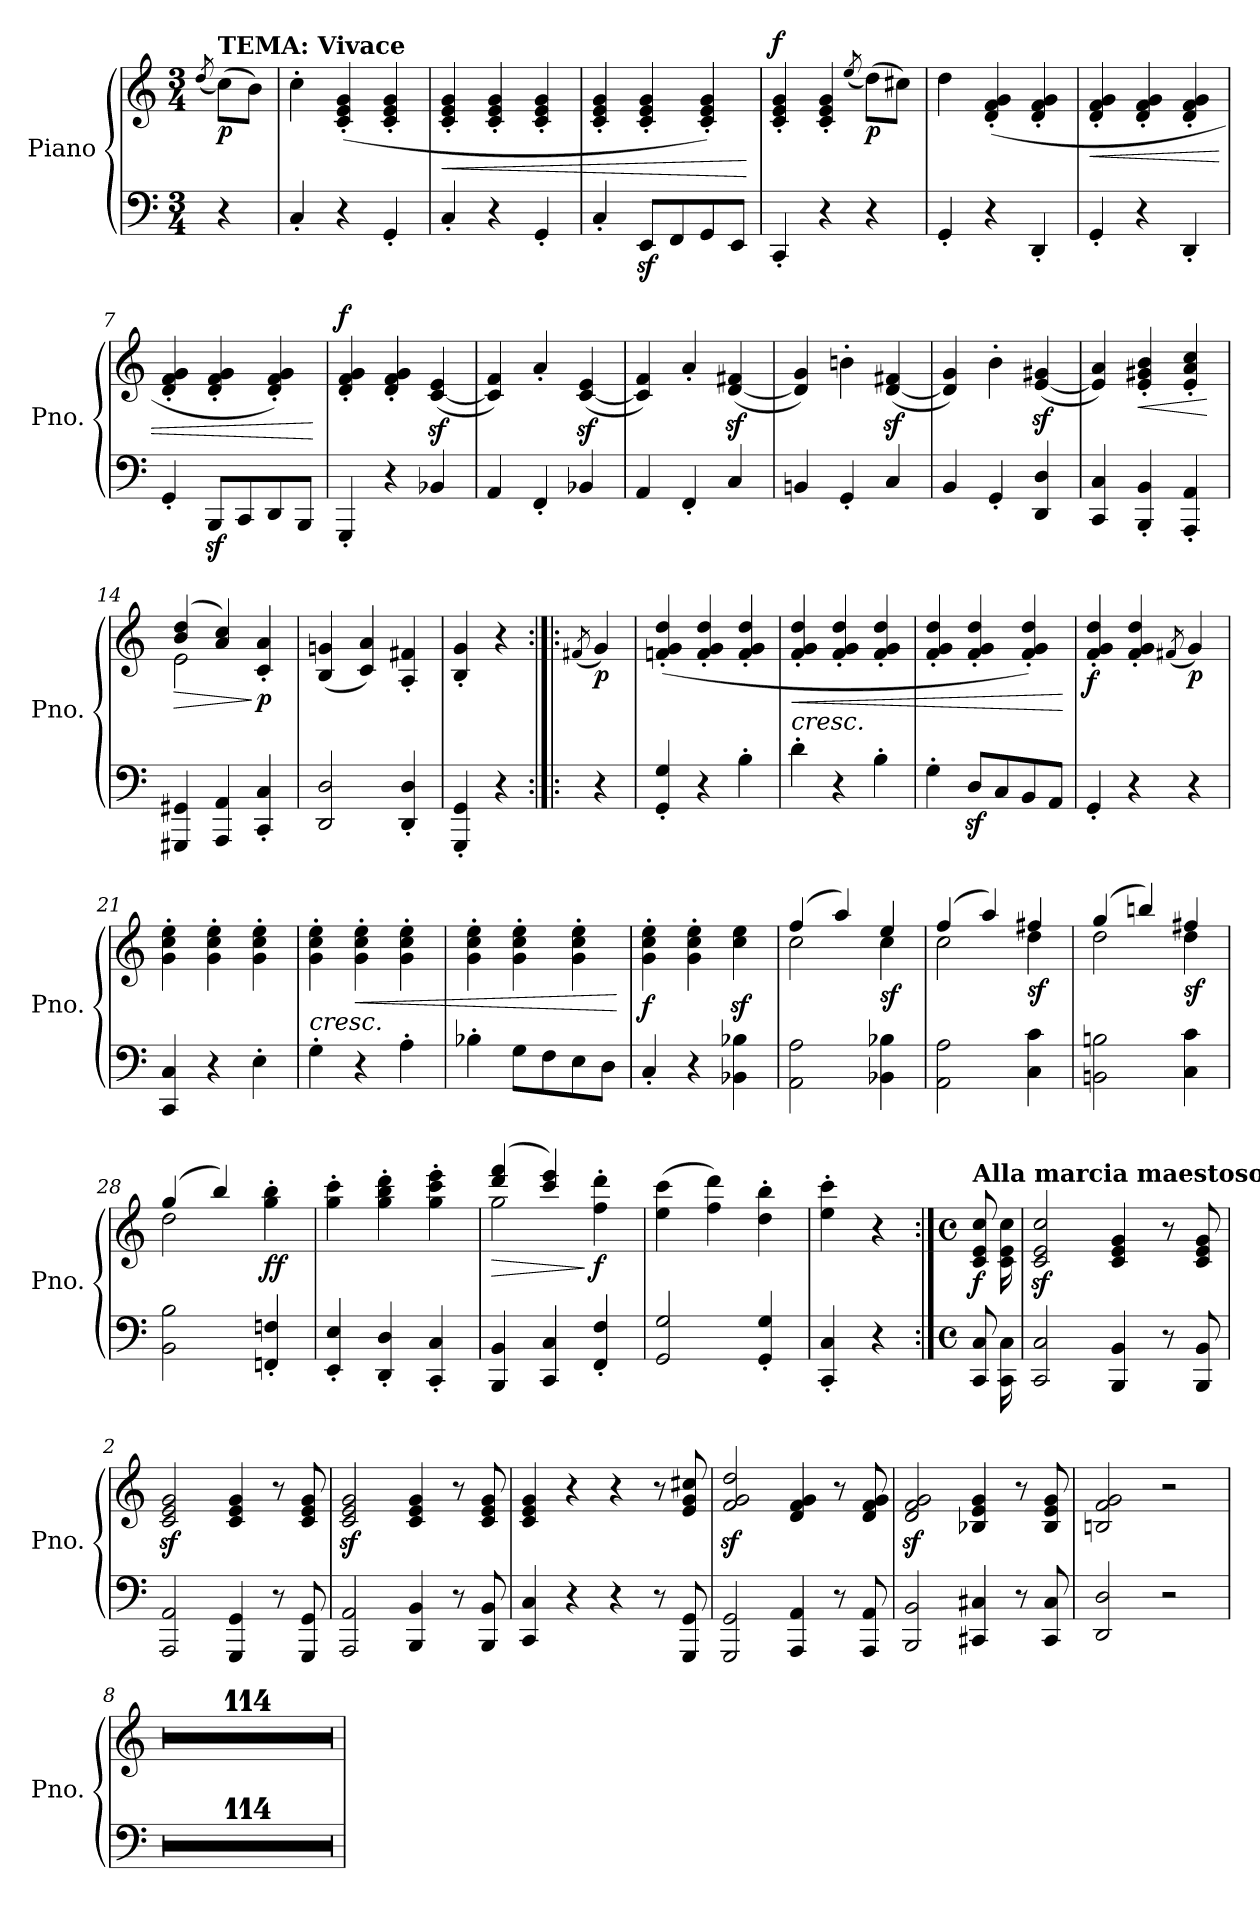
**kern	**kern	**dynam
*part1	*part1	*part1
*staff2	*staff1	*staff1/2
*I"Piano	*	*
*I'Pno.	*	*
*clefF4	*clefG2	*
*k[]	*k[]	*
*M3/4	*M3/4	*
=	=	=
.	(<8qdd/	.
!	!LO:TX:a:B:t=TEMA&colon; Vivace	!
!	!	!LO:DY:b
4r	(>8cc\L)	p
.	8b\J)	.
=1	=1	=1
4C'/	4cc'\	.
4r	(<4c/' 4e/' 4g/'	.
4GG'/	4c/' 4e/' 4g/'	.
=2	=2	=2
!	!	!LO:HP:b
4C'/	4c/' 4e/' 4g/'	<
4r	4c/' 4e/' 4g/'	.
4GG'/	4c/' 4e/' 4g/'	.
=3	=3	=3
4C'/	4c/' 4e/' 4g/'	.
8EEz</L	4c/' 4e/' 4g/'	.
8FF/	.	.
8GG/	4c/' 4e/' 4g/')	.
8EE/J	.	.
.	.	[
=4	=4	=4
!	!	!LO:DY:a
4CC'/	4c/' 4e/' 4g/'	f
4r	4c/' 4e/' 4g/'	.
.	(<8qee/	.
!	!	!LO:DY:b
4r	(>8dd\L)	p
.	8cc#X\J)	.
=5	=5	=5
4GG'/	4dd\	.
4r	(<4d/' 4f/' 4g/'	.
4DD'/	4d/' 4f/' 4g/'	.
!!LO:LB:g=z
=6	=6	=6
!	!	!LO:HP:b
4GG'/	4d/' 4f/' 4g/'	<
4r	4d/' 4f/' 4g/'	.
4DD'/	4d/' 4f/' 4g/'	.
=7	=7	=7
4GG'/	4d/' 4f/' 4g/'	.
8BBBz</L	4d/' 4f/' 4g/'	.
8CC/	.	.
8DD/	4d/' 4f/' 4g/')	.
8BBB/J	.	.
.	.	[
=8	=8	=8
!	!	!LO:DY:a
4GGG'/	4d/' 4f/' 4g/'	f
4r	4d/' 4f/' 4g/'	.
4BB-X/	(>[4c/z< 4e/z<	.
=9	=9	=9
4AA/	4c/] 4f/)	.
4FF'/	4a'/	.
4BB-X/	(>[4c/z< 4e/z<	.
=10	=10	=10
4AA/	4c/] 4f/)	.
4FF'/	4a'/	.
4C/	(>[4d/z< 4f#X/z<	.
=11	=11	=11
4BBn/	4d/] 4g/)	.
4GG'/	4bn'\	.
4C/	(>[4d/z< 4f#X/z<	.
!!LO:LB:g=z
=12	=12	=12
4BB/	4d/] 4g/)	.
4GG'/	4b'\	.
4DD/ 4D/	(>[4e/z< 4g#X/z<	.
=13	=13	=13
4CC/ 4C/	4e/] 4a/)	.
!	!	!LO:HP:b
4BBB/' 4BB/'	4e/' 4g#X/' 4b/'	<
4AAA/' 4AA/'	4e/' 4a/' 4cc/'	.
.	.	[
=14	=14	=14
!	!	!LO:HP:b
*	*^	*
4GGG#X/ 4GG#X/	(>4b/ 4dd/	2e\	>
4AAA/ 4AA/	4a/ 4cc/)	.	.
!	!	!	!LO:DY:n=1:b
4CC/' 4C/'	4c/' 4a/'	4ryy	] p
*	*v	*v	*
=15	=15	=15
2DD/ 2D/	(<4B/ 4gn/	.
.	4c/ 4a/)	.
4DD/' 4D/'	4A/' 4f#X/'	.
=16	=16	=16
4GGG/' 4GG/'	4B/' 4g/'	.
4r	4r	.
=16X1:|!|:	=16X1:|!|:	=16X1:|!|:
.	(<8qf#X/	.
!	!	!LO:DY:b
4r	4g/)	p
=17	=17	=17
4GG/' 4G/'	(<4fn/' 4g/' 4dd/'	.
4r	4f/' 4g/' 4dd/'	.
4B'\	4f/' 4g/' 4dd/'	.
!!LO:LB:g=z
=18	=18	=18
!	!LO:TX:b:i:t=cresc.	!
!	!	!LO:HP:b
4d'\	4f/' 4g/' 4dd/'	<
4r	4f/' 4g/' 4dd/'	.
4B'\	4f/' 4g/' 4dd/'	.
=19	=19	=19
4G'\	4f/' 4g/' 4dd/'	.
8Dz</L	4f/' 4g/' 4dd/'	.
8C/	.	.
8BB/	4f/' 4g/' 4dd/')	.
8AA/J	.	.
.	.	[
=20	=20	=20
!	!	!LO:DY:b
4GG'/	4f/' 4g/' 4dd/'	f
4r	4f/' 4g/' 4dd/'	.
.	(<8qf#X/	.
!	!	!LO:DY:b
4r	4g/)	p
=21	=21	=21
4CC/ 4C/	4g\' 4cc\' 4ee\'	.
4r	4g\' 4cc\' 4ee\'	.
4E'\	4g\' 4cc\' 4ee\'	.
=22	=22	=22
!	!LO:TX:b:i:t=cresc.	!
4G'\	4g\' 4cc\' 4ee\'	.
!	!	!LO:HP:b
4r	4g\' 4cc\' 4ee\'	<
4A'\	4g\' 4cc\' 4ee\'	.
=23	=23	=23
4B-X'\	4g\' 4cc\' 4ee\'	.
8G\L	4g\' 4cc\' 4ee\'	.
8F\	.	.
8E\	4g\' 4cc\' 4ee\'	.
8D\J	.	.
.	.	[
=24	=24	=24
!	!	!LO:DY:b
4C'/	4g\' 4cc\' 4ee\'	f
4r	4g\' 4cc\' 4ee\'	.
4BB-X\ 4B-X\	4cc\z< 4ee\z<	.
!!LO:LB:g=z
=25	=25	=25
*	*^	*
2AA\ 2A\	(>4ff/	2cc\	.
.	4aa/)	.	.
!	!	!	!LO:DY:b
4BB-X\ 4B-X\	4ee/	4cc\	sf
=26	=26	=26	=26
2AA\ 2A\	(>4ff/	2cc\	.
.	4aa/)	.	.
!	!	!	!LO:DY:b
4C\ 4c\	4ff#X/	4dd\	sf
=27	=27	=27	=27
2BBn\ 2Bn\	(>4gg/	2dd\	.
.	4bbn/)	.	.
!	!	!	!LO:DY:b
4C\ 4c\	4ff#X/	4dd\	sf
=28	=28	=28	=28
2BB\ 2B\	(>4gg/	2dd\	.
.	4bb/)	.	.
!	!	!	!LO:DY:b
4FFn/' 4Fn/'	4gg\' 4bb\'	4ryy	ff
*	*v	*v	*
=29	=29	=29
4EE/' 4E/'	4gg\' 4ccc\'	.
4DD/' 4D/'	4gg\' 4bb\' 4ddd\'	.
4CC/' 4C/'	4gg\' 4ccc\' 4eee\'	.
=30	=30	=30
!	!	!LO:HP:b
*	*^	*
4BBB/ 4BB/	(>4ddd/ 4fff/	2gg\	>
4CC/ 4C/	4ccc/ 4eee/)	.	.
!	!	!	!LO:DY:n=1:b
4FF/' 4F/'	4ff\' 4ddd\'	4ryy	] f
*	*v	*v	*
=31	=31	=31
2GG/ 2G/	(>4ee\ 4ccc\	.
.	4ff\ 4ddd\)	.
4GG/' 4G/'	4dd\' 4bb\'	.
=32	=32	=32
4CC/' 4C/'	4ee\' 4ccc\'	.
4r	4r	.
!!LO:LB:g=z
=:|!	=:|!	=:|!
*M4/4	*M4/4	*
*met(c)	*met(c)	*
*^	*^	*
!	!	!LO:TX:a:B:t=Alla marcia maestoso	!	!
!	!	!	!	!LO:DY:b
8CC/ 8C/	16ryy	8c/ 8e/ 8cc/	16ryy	f
.	16CC! 16C!	.	16c! 16e! 16cc!	.
*v	*v	*	*	*
*	*v	*v	*
=1	=1	=1
2CC/ 2C/	2c/z< 2e/z< 2cc/z<	.
4BBB/ 4BB/	4c/ 4e/ 4g/	.
8r	8r	.
8BBB/ 8BB/	8c/ 8e/ 8g/	.
=2	=2	=2
2AAA/ 2AA/	2c/z< 2e/z< 2g/z<	.
4GGG/ 4GG/	4c/ 4e/ 4g/	.
8r	8r	.
8GGG/ 8GG/	8c/ 8e/ 8g/	.
=3	=3	=3
2AAA/ 2AA/	2c/z< 2e/z< 2g/z<	.
4BBB/ 4BB/	4c/ 4e/ 4g/	.
8r	8r	.
8BBB/ 8BB/	8c/ 8e/ 8g/	.
=4	=4	=4
4CC/ 4C/	4c/ 4e/ 4g/	.
4r	4r	.
4r	4r	.
8r	8r	.
8GGG/ 8GG/	8e/ 8g/ 8cc#X/	.
=5	=5	=5
2GGG/ 2GG/	2f/z< 2g/z< 2dd/z<	.
4AAA/ 4AA/	4d/ 4f/ 4g/	.
8r	8r	.
8AAA/ 8AA/	8d/ 8f/ 8g/	.
!!LO:PB:g=z
=6	=6	=6
2BBB/ 2BB/	2d/z< 2f/z< 2g/z<	.
4CC#X/ 4C#X/	4B-X/ 4e/ 4g/	.
8r	8r	.
8CC#/ 8C#/	8B-/ 8e/ 8g/	.
=7	=7	=7
2DD/ 2D/	2Bn/ 2f/ 2g/	.
2r	2r	.
=8	=8	=8
1r	1r	.
=9	=9	=9
1r	1r	.
=10	=10	=10
1r	1r	.
=11	=11	=11
1r	1r	.
=12	=12	=12
1r	1r	.
=13	=13	=13
1r	1r	.
=14	=14	=14
1r	1r	.
!!LO:LB:g=z
=15	=15	=15
1r	1r	.
=16	=16	=16
1r	1r	.
=17	=17	=17
1r	1r	.
=18	=18	=18
1r	1r	.
=19	=19	=19
1r	1r	.
=20	=20	=20
1r	1r	.
=21	=21	=21
1r	1r	.
=22	=22	=22
1r	1r	.
=23	=23	=23
1r	1r	.
=24	=24	=24
1r	1r	.
=25	=25	=25
1r	1r	.
=26	=26	=26
1r	1r	.
!!LO:LB:g=z
=27	=27	=27
1r	1r	.
=28	=28	=28
1r	1r	.
=29	=29	=29
1r	1r	.
=30	=30	=30
1r	1r	.
=31	=31	=31
1r	1r	.
=32	=32	=32
1r	1r	.
=33	=33	=33
1r	1r	.
=34	=34	=34
1r	1r	.
=35	=35	=35
1r	1r	.
=36	=36	=36
1r	1r	.
=37	=37	=37
1r	1r	.
=38	=38	=38
1r	1r	.
!!LO:LB:g=z
=39	=39	=39
1r	1r	.
=40	=40	=40
1r	1r	.
=41	=41	=41
1r	1r	.
=42	=42	=42
1r	1r	.
=43	=43	=43
1r	1r	.
=44	=44	=44
1r	1r	.
=45	=45	=45
1r	1r	.
=46	=46	=46
1r	1r	.
=47	=47	=47
1r	1r	.
=48	=48	=48
1r	1r	.
=49	=49	=49
1r	1r	.
=50	=50	=50
1r	1r	.
!!LO:LB:g=z
=51	=51	=51
1r	1r	.
=52	=52	=52
1r	1r	.
=53	=53	=53
1r	1r	.
=54	=54	=54
1r	1r	.
=55	=55	=55
1r	1r	.
=56	=56	=56
1r	1r	.
=57	=57	=57
1r	1r	.
=58	=58	=58
1r	1r	.
=59	=59	=59
1r	1r	.
=60	=60	=60
1r	1r	.
=61	=61	=61
1r	1r	.
=62	=62	=62
1r	1r	.
!!LO:LB:g=z
=63	=63	=63
1r	1r	.
=64	=64	=64
1r	1r	.
=65	=65	=65
1r	1r	.
=66	=66	=66
1r	1r	.
=67	=67	=67
1r	1r	.
=68	=68	=68
1r	1r	.
=69	=69	=69
1r	1r	.
=70	=70	=70
1r	1r	.
=71	=71	=71
1r	1r	.
=72	=72	=72
1r	1r	.
=73	=73	=73
1r	1r	.
=74	=74	=74
1r	1r	.
!!LO:LB:g=z
=75	=75	=75
1r	1r	.
=76	=76	=76
1r	1r	.
=77	=77	=77
1r	1r	.
=78	=78	=78
1r	1r	.
=79	=79	=79
1r	1r	.
=80	=80	=80
1r	1r	.
=81	=81	=81
1r	1r	.
=82	=82	=82
1r	1r	.
=83	=83	=83
1r	1r	.
=84	=84	=84
1r	1r	.
=85	=85	=85
1r	1r	.
=86	=86	=86
1r	1r	.
!!LO:PB:g=z
=87	=87	=87
1r	1r	.
=88	=88	=88
1r	1r	.
=89	=89	=89
1r	1r	.
=90	=90	=90
1r	1r	.
=91	=91	=91
1r	1r	.
=92	=92	=92
1r	1r	.
=93	=93	=93
1r	1r	.
=94	=94	=94
1r	1r	.
=95	=95	=95
1r	1r	.
=96	=96	=96
1r	1r	.
=97	=97	=97
1r	1r	.
=98	=98	=98
1r	1r	.
!!LO:LB:g=z
=99	=99	=99
1r	1r	.
=100	=100	=100
1r	1r	.
=101	=101	=101
1r	1r	.
=102	=102	=102
1r	1r	.
=103	=103	=103
1r	1r	.
=104	=104	=104
1r	1r	.
=105	=105	=105
1r	1r	.
=106	=106	=106
1r	1r	.
=107	=107	=107
1r	1r	.
=108	=108	=108
1r	1r	.
=109	=109	=109
1r	1r	.
=110	=110	=110
1r	1r	.
!!LO:LB:g=z
=111	=111	=111
1r	1r	.
=112	=112	=112
1r	1r	.
=113	=113	=113
1r	1r	.
=114	=114	=114
1r	1r	.
=115	=115	=115
1r	1r	.
=116	=116	=116
1r	1r	.
=117	=117	=117
1r	1r	.
=118	=118	=118
1r	1r	.
=119	=119	=119
1r	1r	.
=120	=120	=120
1r	1r	.
=121	=121	=121
1r	1r	.
=	=	=
*-	*-	*-
